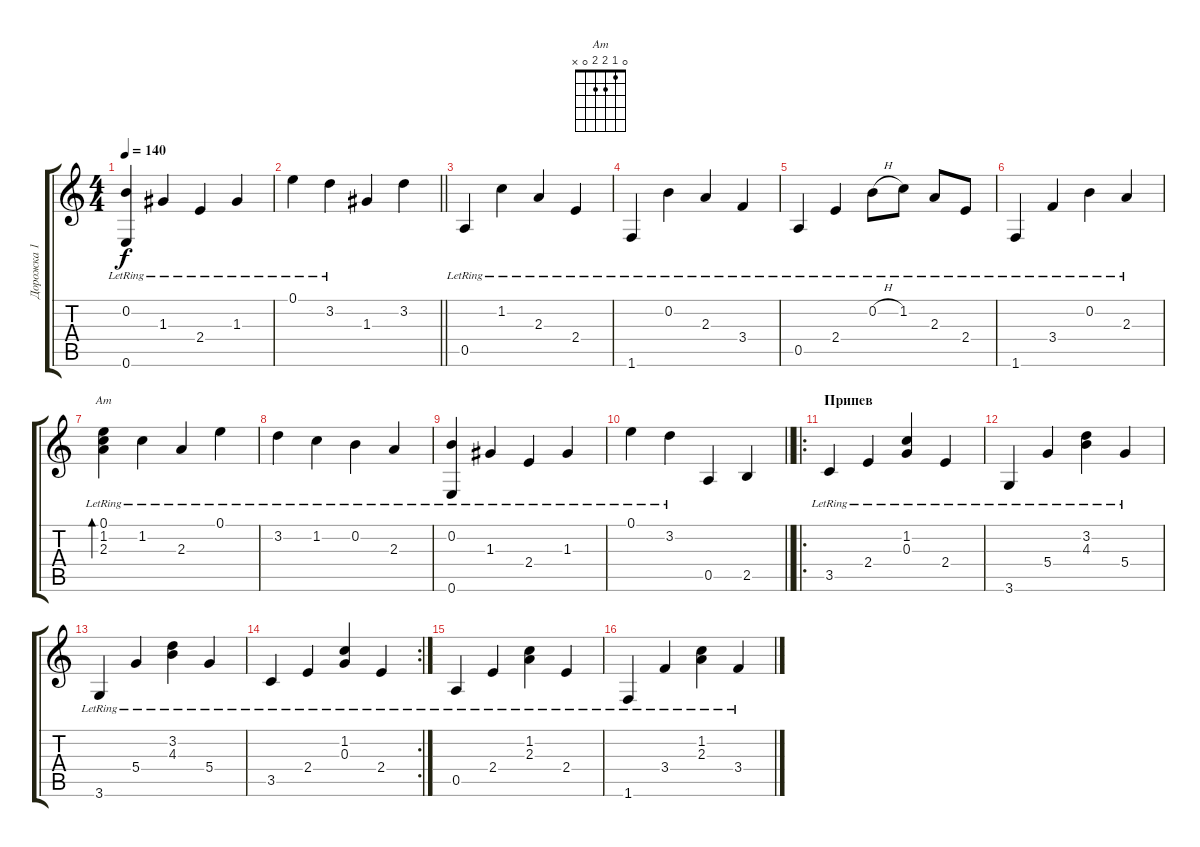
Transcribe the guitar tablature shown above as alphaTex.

\track ("Дорожка 1" "Дорожка 1") {instrument acousticguitarsteel}
\staff {score tabs}
\tuning (E4 B3 G3 D3 A2 E2) {hide}
\chord ("Am" 0 1 2 2 0 x)
\ts (4 4)
\tempo 140
\clef g2
\ks c
(0.2{lr} 0.6{lr}).4{dy f} 1.3{lr}.4 2.4{lr}.4 1.3{lr}.4 |
\barLineRight lightlight
0.1{lr}.4 3.2{lr}.4 1.3.4 3.2.4 |
0.5{lr}.4 1.2{lr}.4 2.3{lr}.4 2.4{lr}.4 |
1.6{lr}.4 0.2{lr}.4 2.3{lr}.4 3.4{lr}.4 |
0.5{lr}.4 2.4{lr}.4 0.2{h lr}.8 1.2{lr}.8 2.3{lr}.8 2.4{lr}.8 |
1.6{lr}.4 3.4{lr}.4 0.2{lr}.4 2.3{lr}.4 |
(0.1{lr} 1.2{lr} 2.3{lr}).4{bd 240 ch "Am"} 1.2{lr}.4 2.3{lr}.4 0.1{lr}.4 |
3.2{lr}.4 1.2{lr}.4 0.2{lr}.4 2.3{lr}.4 |
(0.2{lr} 0.6{lr}).4 1.3{lr}.4 2.4{lr}.4 1.3{lr}.4 |
\barLineRight lightlight
0.1{lr}.4 3.2{lr}.4 0.5.4 2.5.4 |
\ro
\section ("" "Припев")
3.5{lr}.4 2.4{lr}.4 (1.2{lr} 0.3{lr}).4 2.4{lr}.4 |
3.6{lr}.4 5.4{lr}.4 (3.2{lr} 4.3{lr}).4 5.4{lr}.4 |
3.6{lr}.4 5.4{lr}.4 (3.2{lr} 4.3{lr}).4 5.4{lr}.4 |
\rc 2
3.5{lr}.4 2.4{lr}.4 (1.2{lr} 0.3{lr}).4 2.4{lr}.4 |
0.5{lr}.4 2.4{lr}.4 (1.2{lr} 2.3{lr}).4 2.4{lr}.4 |
1.6{lr}.4 3.4{lr}.4 (1.2{lr} 2.3{lr}).4 3.4{lr}.4
